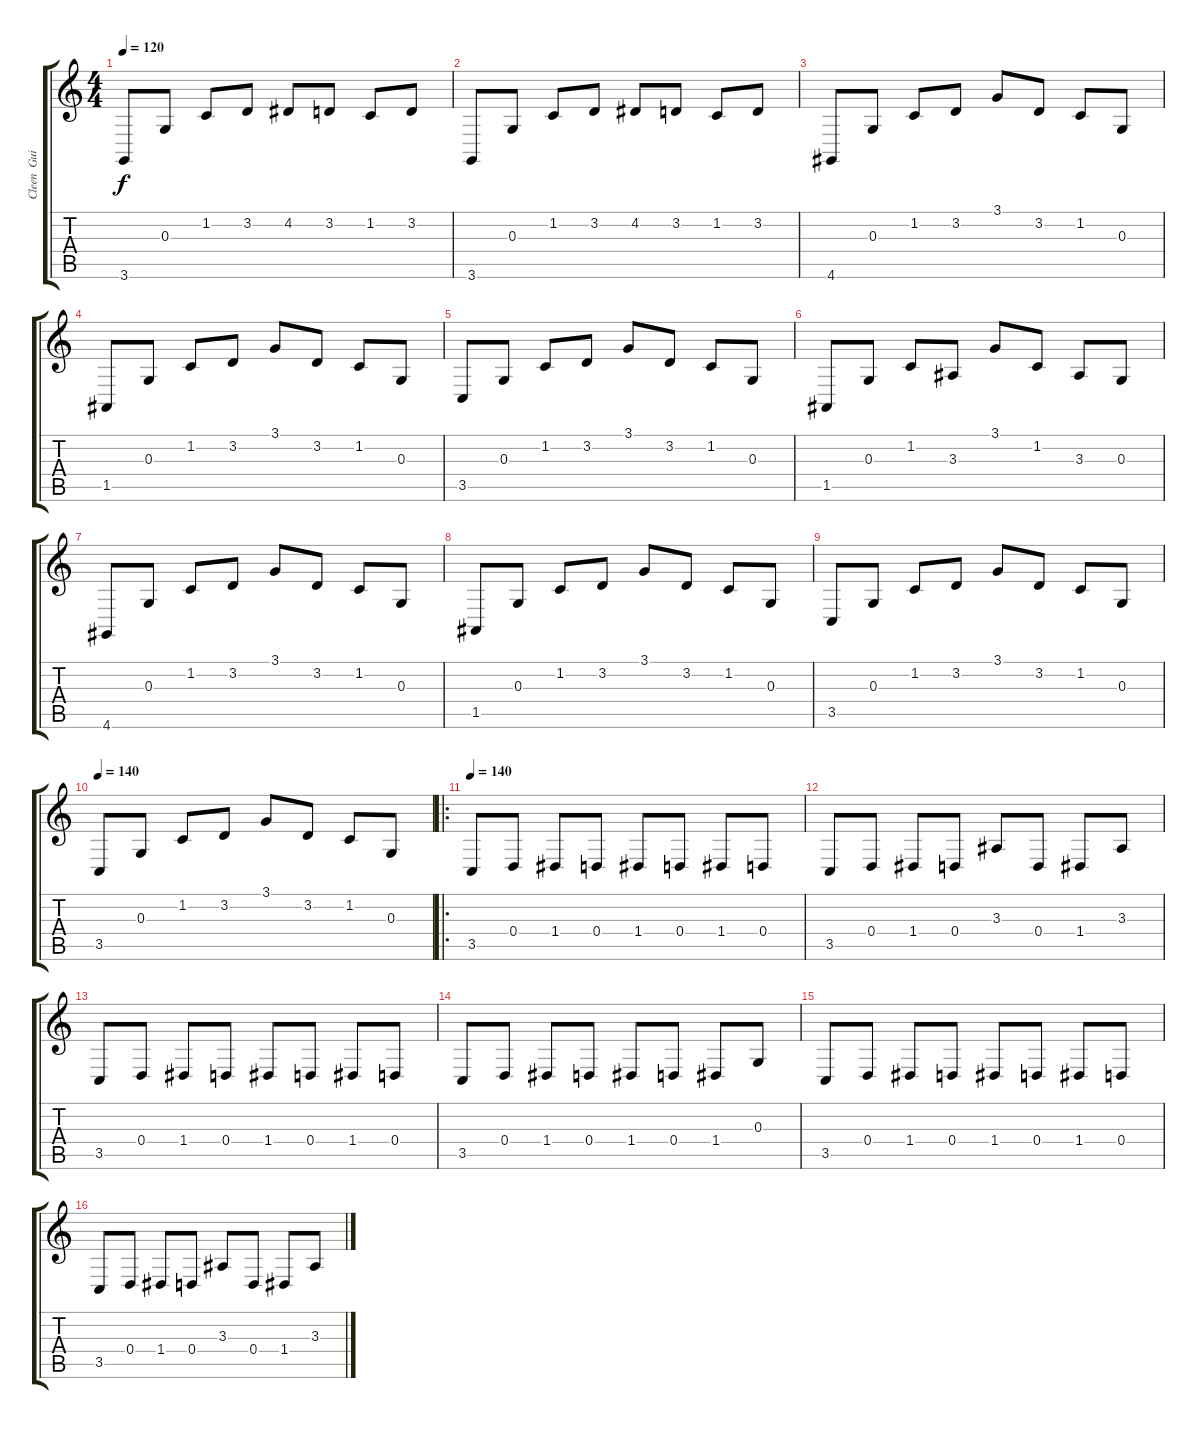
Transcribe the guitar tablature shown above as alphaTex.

\track ("Cleen  Guitar" "Cleen  Gui") {instrument harpsichord}
\staff {score tabs}
\tuning (E4 B3 G3 D3 A2 E2) {hide}
\ts (4 4)
\tempo 120
\clef g2
\ks c
3.6.8{dy f} 0.3.8 1.2.8 3.2.8 4.2.8 3.2.8 1.2.8 3.2.8 |
3.6.8 0.3.8 1.2.8 3.2.8 4.2.8 3.2.8 1.2.8 3.2.8 |
4.6.8 0.3.8 1.2.8 3.2.8 3.1.8 3.2.8 1.2.8 0.3.8 |
1.5.8 0.3.8 1.2.8 3.2.8 3.1.8 3.2.8 1.2.8 0.3.8 |
3.5.8 0.3.8 1.2.8 3.2.8 3.1.8 3.2.8 1.2.8 0.3.8 |
1.5.8 0.3.8 1.2.8 3.3.8 3.1.8 1.2.8 3.3.8 0.3.8 |
4.6.8 0.3.8 1.2.8 3.2.8 3.1.8 3.2.8 1.2.8 0.3.8 |
1.5.8 0.3.8 1.2.8 3.2.8 3.1.8 3.2.8 1.2.8 0.3.8 |
3.5.8 0.3.8 1.2.8 3.2.8 3.1.8 3.2.8 1.2.8 0.3.8 |
\tempo 140
3.5.8 0.3.8 1.2.8 3.2.8 3.1.8 3.2.8 1.2.8 0.3.8 |
\ro
\tempo 140
3.5.8 0.4.8 1.4.8 0.4.8 1.4.8 0.4.8 1.4.8 0.4.8 |
3.5.8 0.4.8 1.4.8 0.4.8 3.3.8 0.4.8 1.4.8 3.3.8 |
3.5.8 0.4.8 1.4.8 0.4.8 1.4.8 0.4.8 1.4.8 0.4.8 |
3.5.8 0.4.8 1.4.8 0.4.8 1.4.8 0.4.8 1.4.8 0.3.8 |
3.5.8 0.4.8 1.4.8 0.4.8 1.4.8 0.4.8 1.4.8 0.4.8 |
3.5.8 0.4.8 1.4.8 0.4.8 3.3.8 0.4.8 1.4.8 3.3.8
